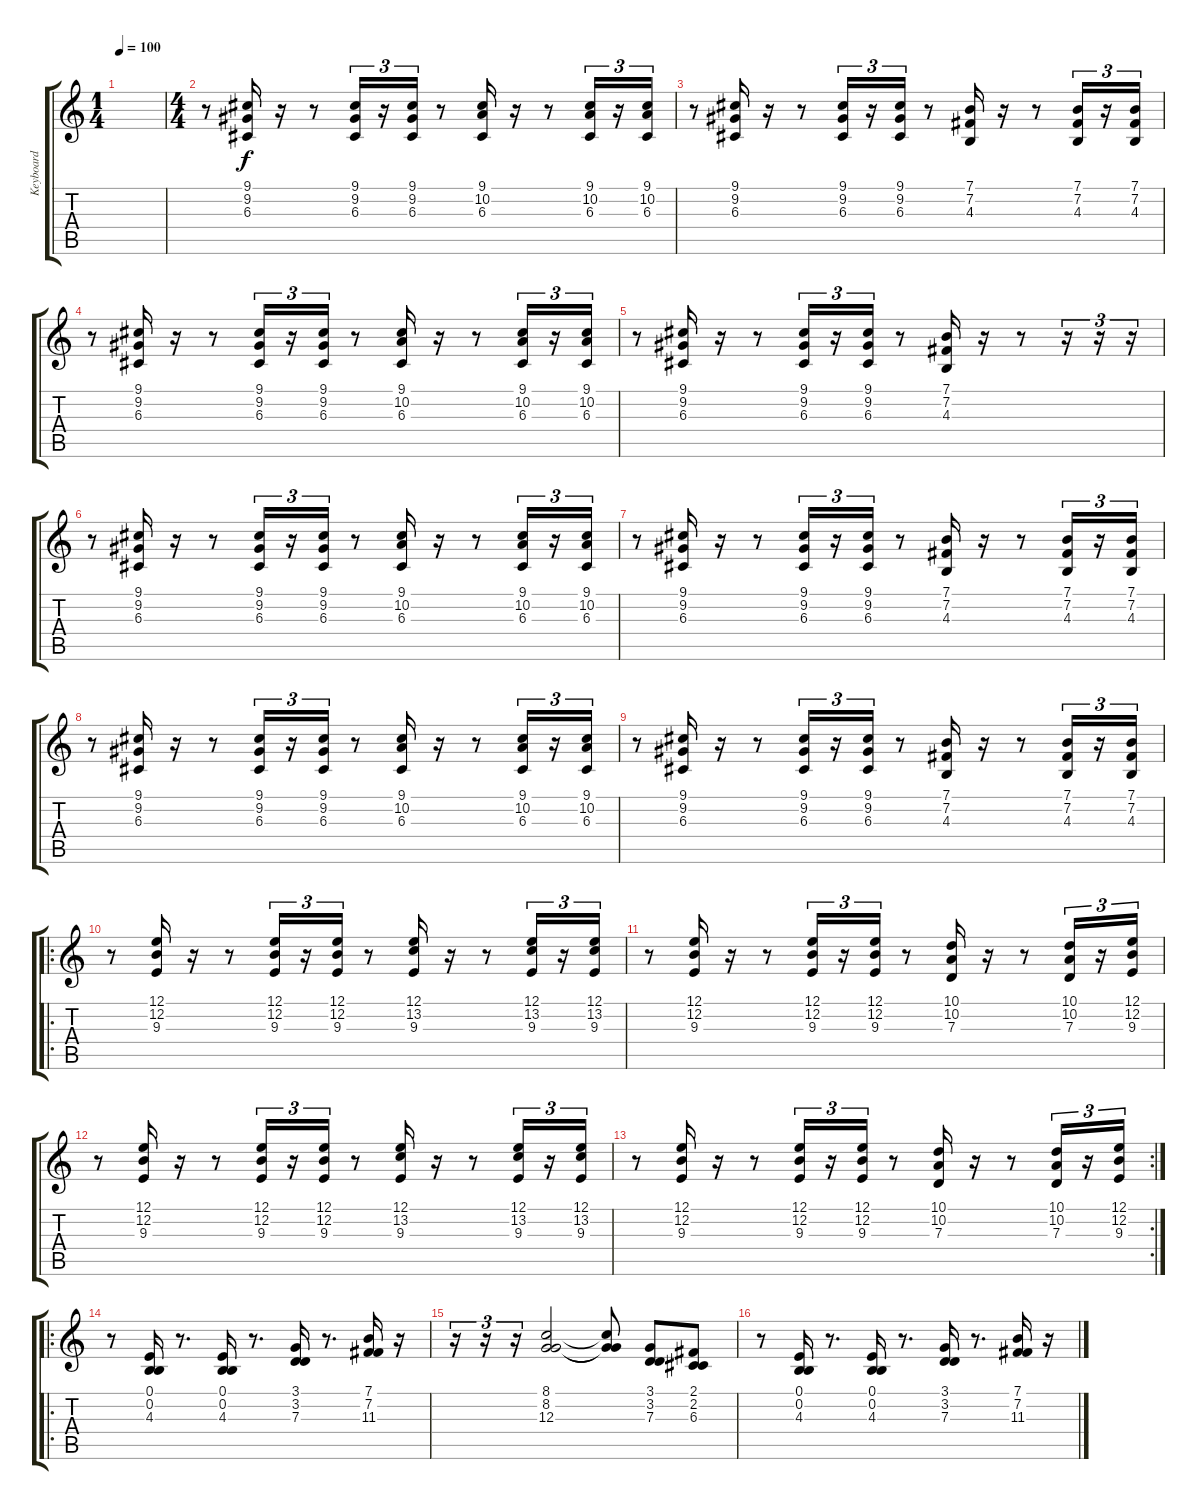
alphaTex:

\track ("Keyboard" "Keyboard") {instrument pad1newage}
\staff {score tabs}
\tuning (E4 B3 G3 D3 A2 E2) {hide}
\ts (1 4)
\tempo 100
\clef g2
\ks c
|
\ts (4 4)
r.8 (9.1 9.2 6.3).16 r.16 r.8 (9.1 9.2 6.3).16{tu (3 2)} r.16{tu (3 2)} (9.1 9.2 6.3).16{tu (3 2)} r.8 (9.1 10.2 6.3).16 r.16 r.8 (9.1 10.2 6.3).16{tu (3 2)} r.16{tu (3 2)} (9.1 10.2 6.3).16{tu (3 2)} |
r.8 (9.1 9.2 6.3).16 r.16 r.8 (9.1 9.2 6.3).16{tu (3 2)} r.16{tu (3 2)} (9.1 9.2 6.3).16{tu (3 2)} r.8 (7.1 7.2 4.3).16 r.16 r.8 (7.1 7.2 4.3).16{tu (3 2)} r.16{tu (3 2)} (7.1 7.2 4.3).16{tu (3 2)} |
r.8 (9.1 9.2 6.3).16 r.16 r.8 (9.1 9.2 6.3).16{tu (3 2)} r.16{tu (3 2)} (9.1 9.2 6.3).16{tu (3 2)} r.8 (9.1 10.2 6.3).16 r.16 r.8 (9.1 10.2 6.3).16{tu (3 2)} r.16{tu (3 2)} (9.1 10.2 6.3).16{tu (3 2)} |
r.8 (9.1 9.2 6.3).16 r.16 r.8 (9.1 9.2 6.3).16{tu (3 2)} r.16{tu (3 2)} (9.1 9.2 6.3).16{tu (3 2)} r.8 (7.1 7.2 4.3).16 r.16 r.8 r.16{tu (3 2)} r.16{tu (3 2)} r.16{tu (3 2)} |
r.8 (9.1 9.2 6.3).16 r.16 r.8 (9.1 9.2 6.3).16{tu (3 2)} r.16{tu (3 2)} (9.1 9.2 6.3).16{tu (3 2)} r.8 (9.1 10.2 6.3).16 r.16 r.8 (9.1 10.2 6.3).16{tu (3 2)} r.16{tu (3 2)} (9.1 10.2 6.3).16{tu (3 2)} |
r.8 (9.1 9.2 6.3).16 r.16 r.8 (9.1 9.2 6.3).16{tu (3 2)} r.16{tu (3 2)} (9.1 9.2 6.3).16{tu (3 2)} r.8 (7.1 7.2 4.3).16 r.16 r.8 (7.1 7.2 4.3).16{tu (3 2)} r.16{tu (3 2)} (7.1 7.2 4.3).16{tu (3 2)} |
r.8 (9.1 9.2 6.3).16 r.16 r.8 (9.1 9.2 6.3).16{tu (3 2)} r.16{tu (3 2)} (9.1 9.2 6.3).16{tu (3 2)} r.8 (9.1 10.2 6.3).16 r.16 r.8 (9.1 10.2 6.3).16{tu (3 2)} r.16{tu (3 2)} (9.1 10.2 6.3).16{tu (3 2)} |
r.8 (9.1 9.2 6.3).16 r.16 r.8 (9.1 9.2 6.3).16{tu (3 2)} r.16{tu (3 2)} (9.1 9.2 6.3).16{tu (3 2)} r.8 (7.1 7.2 4.3).16 r.16 r.8 (7.1 7.2 4.3).16{tu (3 2)} r.16{tu (3 2)} (7.1 7.2 4.3).16{tu (3 2)} |
\ro
r.8 (12.1 12.2 9.3).16 r.16 r.8 (12.1 12.2 9.3).16{tu (3 2)} r.16{tu (3 2)} (12.1 12.2 9.3).16{tu (3 2)} r.8 (12.1 13.2 9.3).16 r.16 r.8 (12.1 13.2 9.3).16{tu (3 2)} r.16{tu (3 2)} (12.1 13.2 9.3).16{tu (3 2)} |
r.8 (12.1 12.2 9.3).16 r.16 r.8 (12.1 12.2 9.3).16{tu (3 2)} r.16{tu (3 2)} (12.1 12.2 9.3).16{tu (3 2)} r.8 (10.1 10.2 7.3).16 r.16 r.8 (10.1 10.2 7.3).16{tu (3 2)} r.16{tu (3 2)} (12.1 12.2 9.3).16{tu (3 2)} |
r.8 (12.1 12.2 9.3).16 r.16 r.8 (12.1 12.2 9.3).16{tu (3 2)} r.16{tu (3 2)} (12.1 12.2 9.3).16{tu (3 2)} r.8 (12.1 13.2 9.3).16 r.16 r.8 (12.1 13.2 9.3).16{tu (3 2)} r.16{tu (3 2)} (12.1 13.2 9.3).16{tu (3 2)} |
\rc 2
r.8 (12.1 12.2 9.3).16 r.16 r.8 (12.1 12.2 9.3).16{tu (3 2)} r.16{tu (3 2)} (12.1 12.2 9.3).16{tu (3 2)} r.8 (10.1 10.2 7.3).16 r.16 r.8 (10.1 10.2 7.3).16{tu (3 2)} r.16{tu (3 2)} (12.1 12.2 9.3).16{tu (3 2)} |
\ro
r.8 (0.1 0.2 4.3).16 r.8{d} (0.1 0.2 4.3).16 r.8{d} (3.1 3.2 7.3).16 r.8{d} (7.1 7.2 11.3).16 r.16 |
r.16{tu (3 2)} r.16{tu (3 2)} r.16{tu (3 2)} (8.1 8.2 12.3).2 (8.1{t} 8.2{t} 12.3{t}).8 (3.1 3.2 7.3).8 (2.1 2.2 6.3).8 |
r.8 (0.1 0.2 4.3).16 r.8{d} (0.1 0.2 4.3).16 r.8{d} (3.1 3.2 7.3).16 r.8{d} (7.1 7.2 11.3).16 r.16
